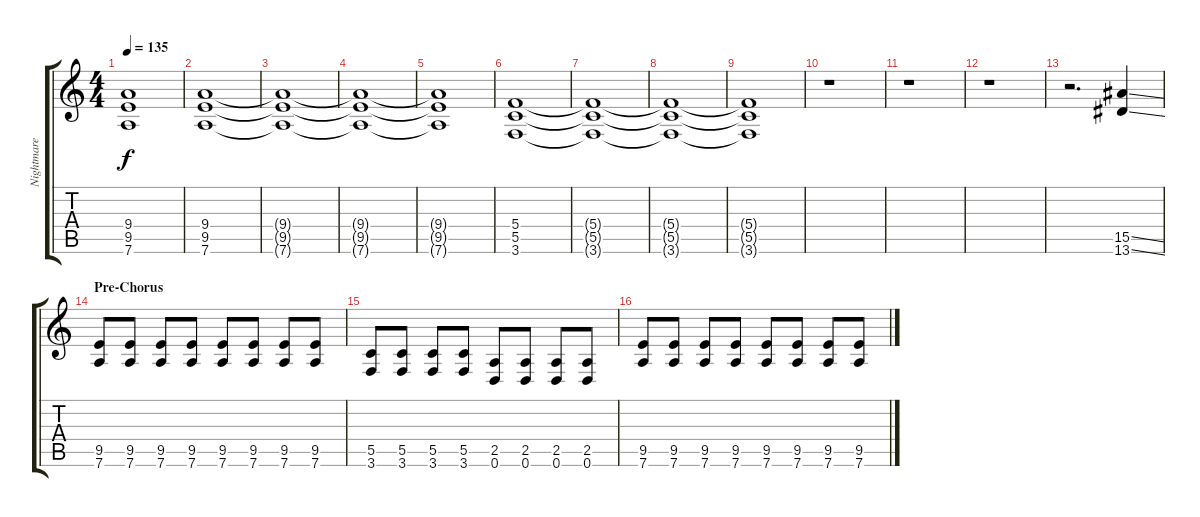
\track ("Nightmare Industrie" "Nightmare ") {instrument overdrivenguitar}
\staff {score tabs}
\tuning (D4 A3 F3 C3 G2 D2) {hide}
\ts (4 4)
\tempo 135
\clef g2
\ks c
(9.4{t} 9.5{t} 7.6{t}).1{dy f} |
(9.4 9.5 7.6).1 |
(9.4{t} 9.5{t} 7.6{t}).1 |
(9.4{t} 9.5{t} 7.6{t}).1 |
(9.4{t} 9.5{t} 7.6{t}).1 |
(5.4 5.5 3.6).1 |
(5.4{t} 5.5{t} 3.6{t}).1 |
(5.4{t} 5.5{t} 3.6{t}).1 |
(5.4{t} 5.5{t} 3.6{t}).1 |
r.1 |
r.1 |
r.1 |
r.2{d} (15.5{ss} 13.6{ss}).4 |
\section ("" "Pre-Chorus")
(9.5 7.6).8 (9.5 7.6).8 (9.5 7.6).8 (9.5 7.6).8 (9.5 7.6).8 (9.5 7.6).8 (9.5 7.6).8 (9.5 7.6).8 |
(5.5 3.6).8 (5.5 3.6).8 (5.5 3.6).8 (5.5 3.6).8 (2.5 0.6).8 (2.5 0.6).8 (2.5 0.6).8 (2.5 0.6).8 |
(9.5 7.6).8 (9.5 7.6).8 (9.5 7.6).8 (9.5 7.6).8 (9.5 7.6).8 (9.5 7.6).8 (9.5 7.6).8 (9.5 7.6).8
